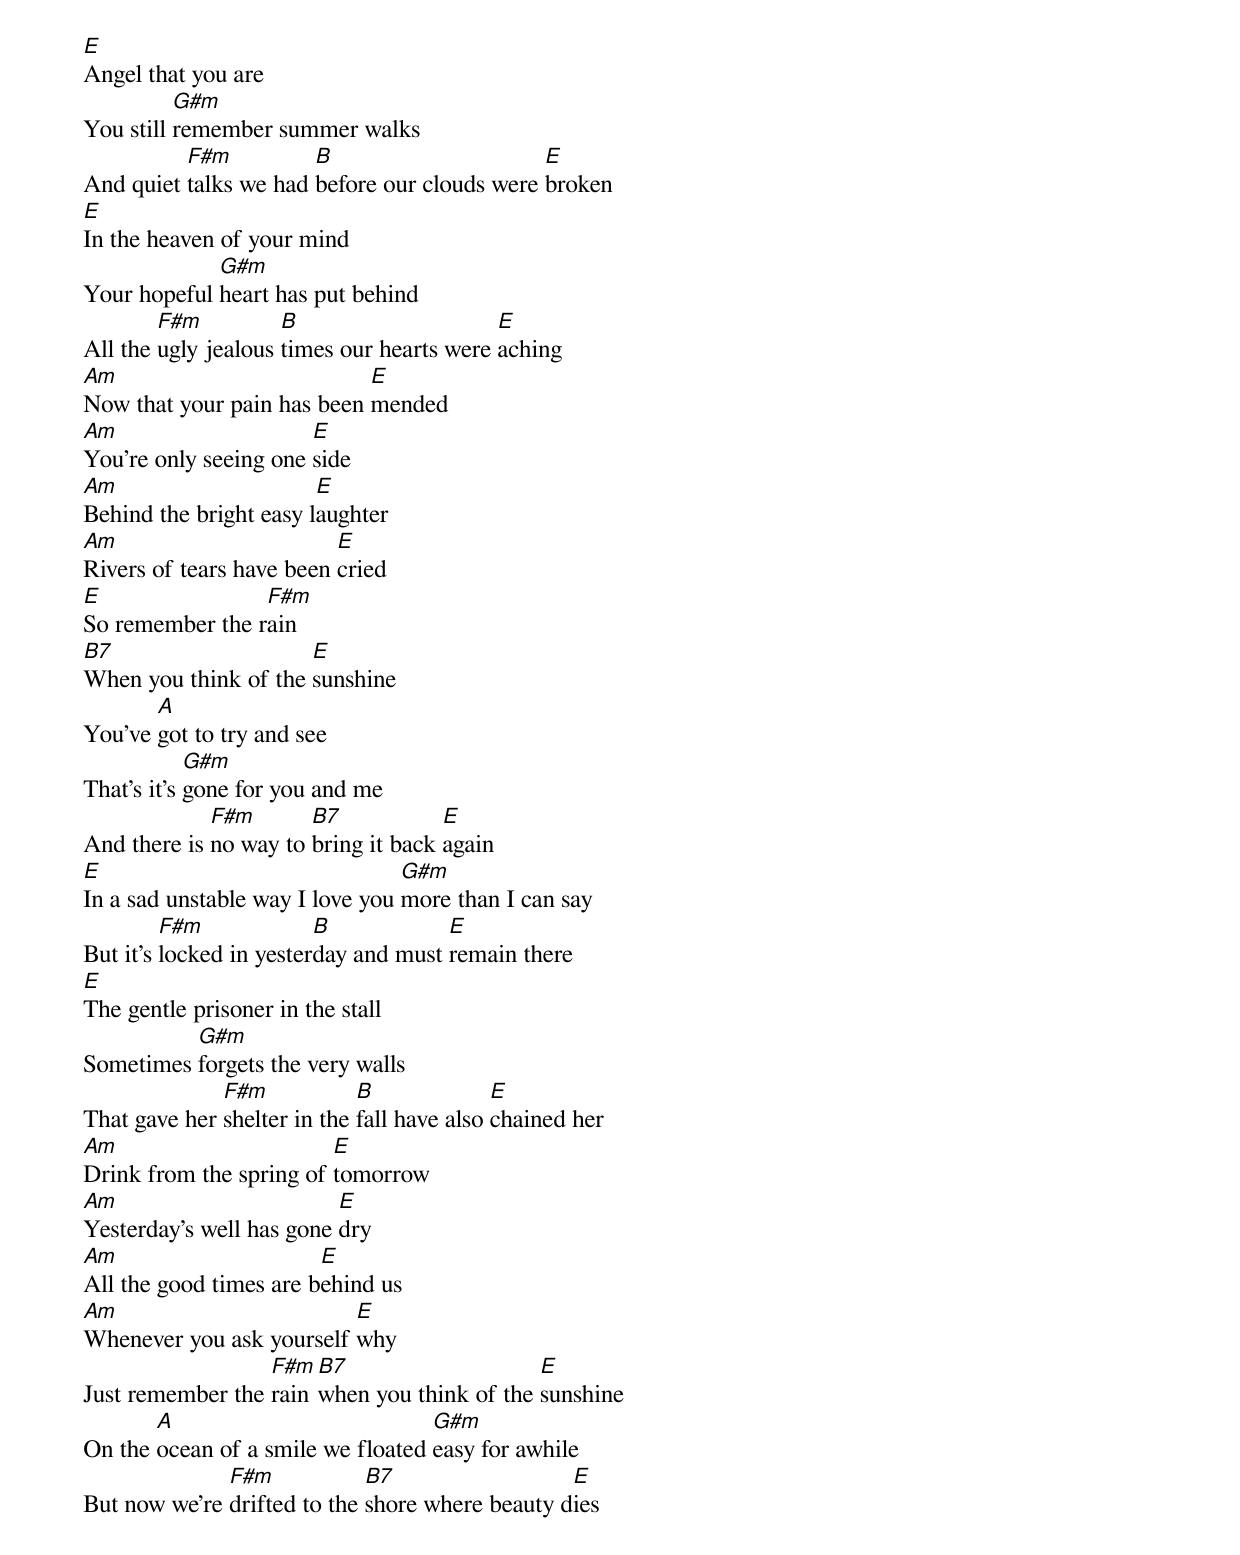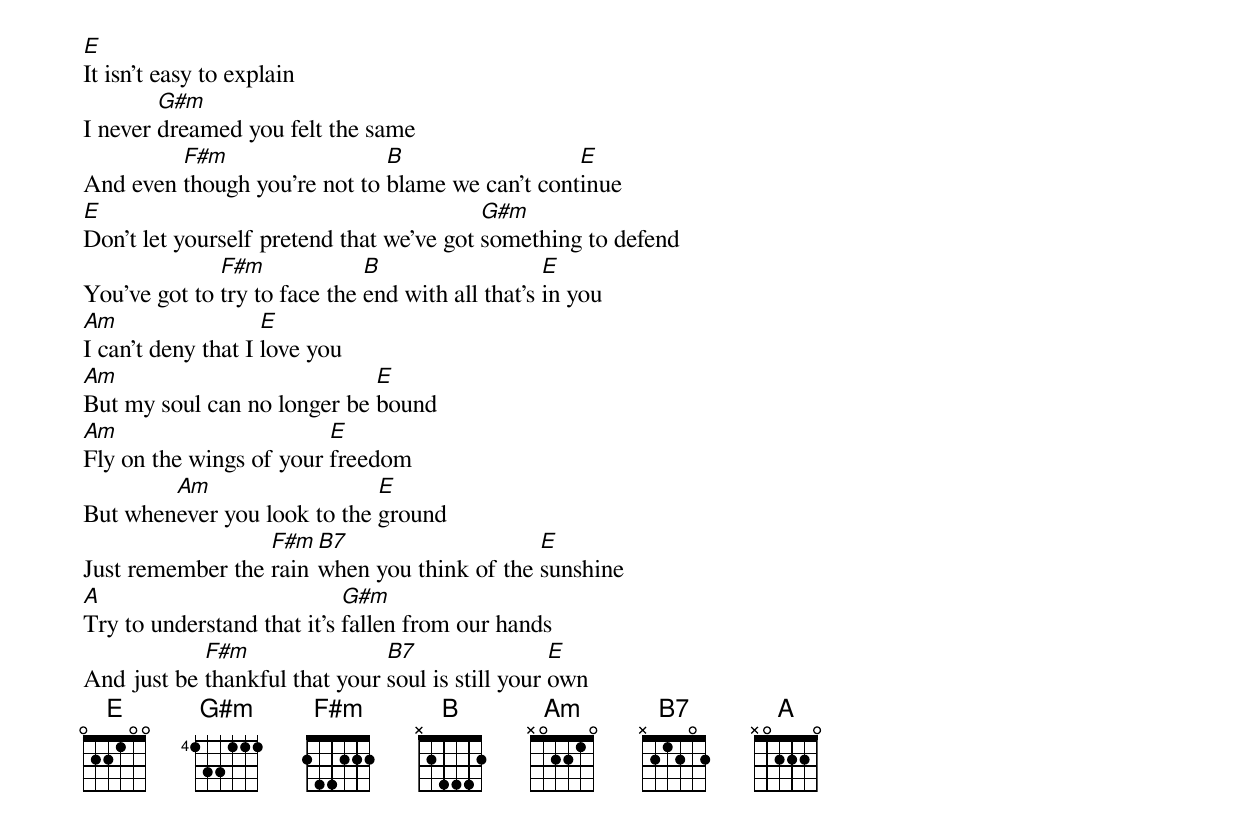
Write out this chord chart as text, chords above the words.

E
Angel that you are
          G#m
You still remember summer walks
          F#m          B                      E
And quiet talks we had before our clouds were broken
E
In the heaven of your mind
             G#m
Your hopeful heart has put behind
        F#m          B                     E
All the ugly jealous times our hearts were aching
Am                          E
Now that your pain has been mended
Am                     E
You're only seeing one side
Am                      E
Behind the bright easy laughter
Am                        E
Rivers of tears have been cried
E                F#m
So remember the rain
B7                    E
When you think of the sunshine
       A
You've got to try and see
            G#m
That's it's gone for you and me
             F#m       B7            E
And there is no way to bring it back again
E                                G#m
In a sad unstable way I love you more than I can say
         F#m             B            E
But it's locked in yesterday and must remain there
E
The gentle prisoner in the stall
          G#m
Sometimes forgets the very walls
              F#m            B              E
That gave her shelter in the fall have also chained her
Am                       E
Drink from the spring of tomorrow
Am                        E
Yesterday's well has gone dry
Am                      E
All the good times are behind us
Am                        E
Whenever you ask yourself why
                  F#m  B7                    E
Just remember the rain when you think of the sunshine
       A                           G#m
On the ocean of a smile we floated easy for awhile
              F#m            B7                  E
But now we're drifted to the shore where beauty dies
E
It isn't easy to explain
        G#m
I never dreamed you felt the same
         F#m                  B                  E
And even though you're not to blame we can't continue
E                                         G#m
Don't let yourself pretend that we've got something to defend
              F#m             B                   E
You've got to try to face the end with all that's in you
Am                  E
I can't deny that I love you
Am                           E
But my soul can no longer be bound
Am                       E
Fly on the wings of your freedom
        Am                   E
But whenever you look to the ground
                  F#m  B7                    E
Just remember the rain when you think of the sunshine
A                           G#m
Try to understand that it's fallen from our hands
            F#m                B7                 E
And just be thankful that your soul is still your own
